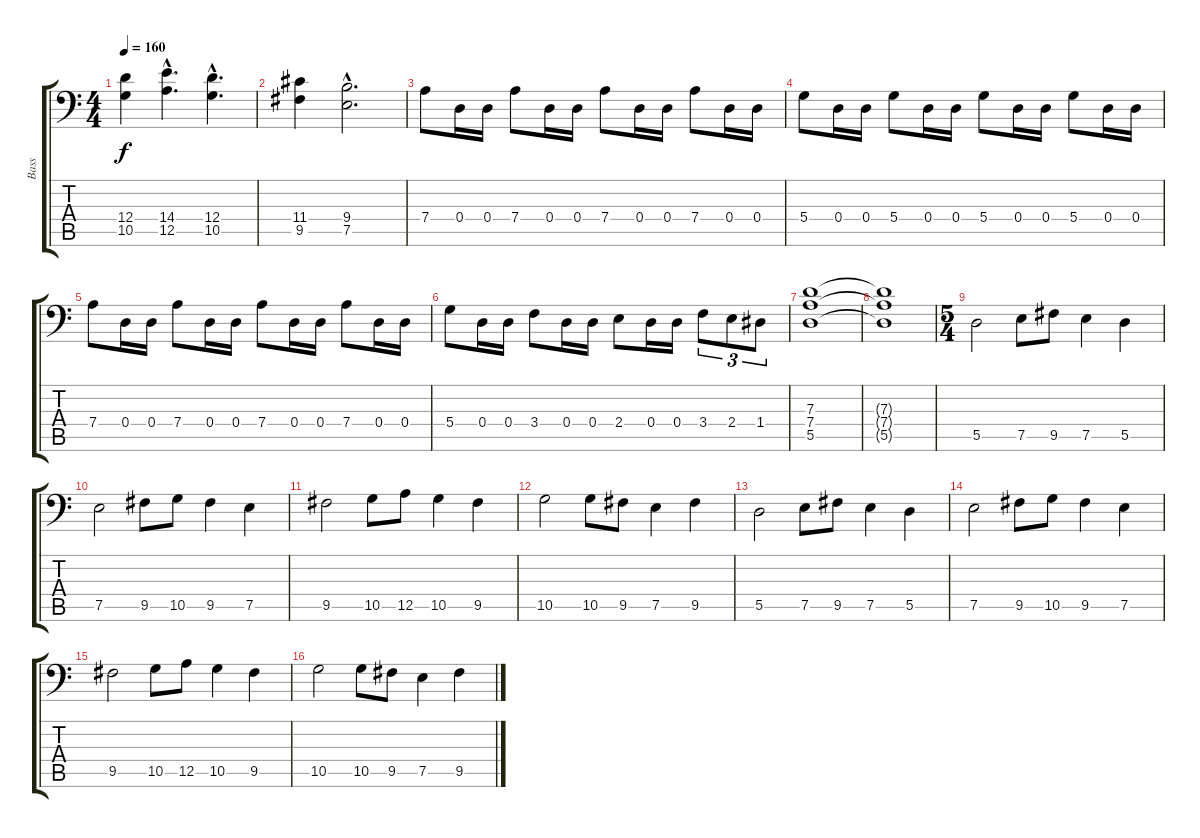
\track ("Bass" "Bass") {instrument electricbassfinger}
\staff {score tabs}
\tuning (E3 B2 G2 D2 A1 E1) {hide}
\ts (4 4)
\tempo 160
\clef f4
\ks c
(12.4 10.5).4{dy f} (14.4{hac} 12.5{hac}).4{d} (12.4{hac} 10.5{hac}).4{d} |
(11.4 9.5).4 (9.4{hac} 7.5{hac}).2{d} |
7.4.8 0.4.16 0.4.16 7.4.8 0.4.16 0.4.16 7.4.8 0.4.16 0.4.16 7.4.8 0.4.16 0.4.16 |
5.4.8 0.4.16 0.4.16 5.4.8 0.4.16 0.4.16 5.4.8 0.4.16 0.4.16 5.4.8 0.4.16 0.4.16 |
7.4.8 0.4.16 0.4.16 7.4.8 0.4.16 0.4.16 7.4.8 0.4.16 0.4.16 7.4.8 0.4.16 0.4.16 |
5.4.8 0.4.16 0.4.16 3.4.8 0.4.16 0.4.16 2.4.8 0.4.16 0.4.16 3.4.8{tu (3 2)} 2.4.8{tu (3 2)} 1.4.8{tu (3 2)} |
(7.3 7.4 5.5).1 |
(7.3{t} 7.4{t} 5.5{t}).1 |
\ts (5 4)
5.5.2 7.5.8 9.5.8 7.5.4 5.5.4 |
7.5.2 9.5.8 10.5.8 9.5.4 7.5.4 |
9.5.2 10.5.8 12.5.8 10.5.4 9.5.4 |
10.5.2 10.5.8 9.5.8 7.5.4 9.5.4 |
5.5.2 7.5.8 9.5.8 7.5.4 5.5.4 |
7.5.2 9.5.8 10.5.8 9.5.4 7.5.4 |
9.5.2 10.5.8 12.5.8 10.5.4 9.5.4 |
10.5.2 10.5.8 9.5.8 7.5.4 9.5.4
